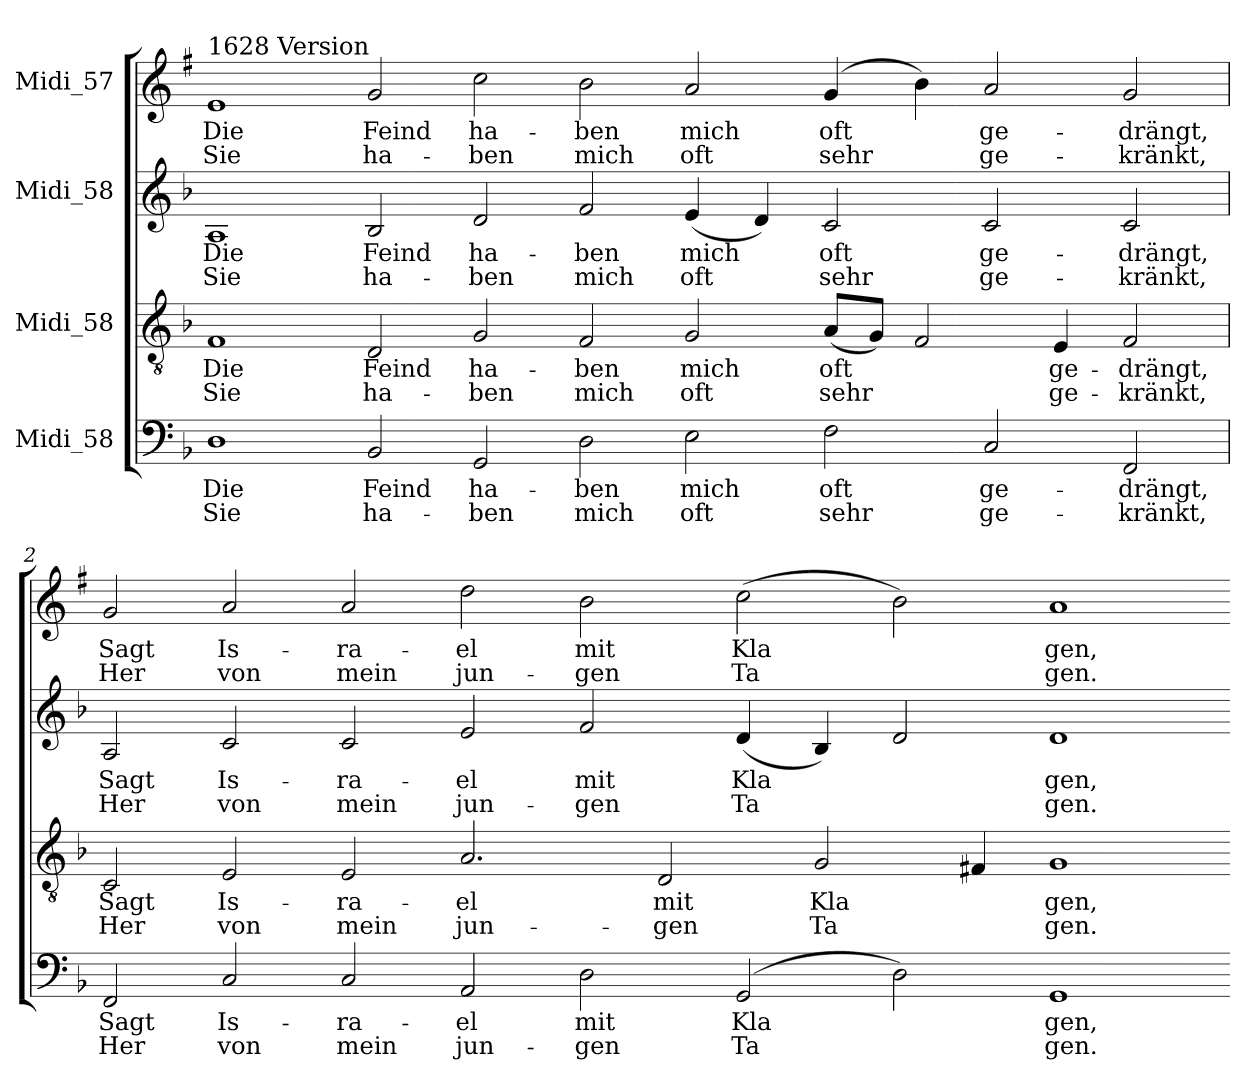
**kern	**text	**text	**kern	**text	**text	**kern	**text	**text	**kern	**text	**text
*part4	*part4	*part4	*part3	*part3	*part3	*part2	*part2	*part2	*part1	*part1	*part1
*staff4	*staff4	*staff4	*staff3	*staff3	*staff3	*staff2	*staff2	*staff2	*staff1	*staff1	*staff1
*I"Midi_58	*	*	*I"Midi_58	*	*	*I"Midi_58	*	*	*I"Midi_57	*	*
*clefF4	*	*	*clefGv2	*	*	*clefG2	*	*	*clefG2	*	*
*	*	*	*	*	*	*	*	*	*ITrd1c2	*	*
*k[b-]	*	*	*k[b-]	*	*	*k[b-]	*	*	*k[b-]	*	*
*F:	*	*	*F:	*	*	*F:	*	*	*F:	*	*
=1	=1	=1	=1	=1	=1	=1	=1	=1	=1	=1	=1
!	!	!	!	!	!	!	!	!	!LO:TX:a:t=1628 Version	!	!
!	!LO:LY:b	!LO:LY:b	!	!LO:LY:b	!LO:LY:b	!	!LO:LY:b	!LO:LY:b	!	!LO:LY:b	!LO:LY:b
1D	Die	Sie	1F	Die	Sie	1A	Die	Sie	1d	Die	Sie
!	!LO:LY:b	!LO:LY:b	!	!LO:LY:b	!LO:LY:b	!	!LO:LY:b	!LO:LY:b	!	!LO:LY:b	!LO:LY:b
2BB-	Feind	ha-	2D	Feind	ha-	2B-	Feind	ha-	2f	Feind	ha-
!	!LO:LY:b	!LO:LY:b	!	!LO:LY:b	!LO:LY:b	!	!LO:LY:b	!LO:LY:b	!	!LO:LY:b	!LO:LY:b
2GG	-ha-	-ben	2G	-ha-	-ben	2d	-ha-	-ben	2b-	-ha-	-ben
!	!LO:LY:b	!LO:LY:b	!	!LO:LY:b	!LO:LY:b	!	!LO:LY:b	!LO:LY:b	!	!LO:LY:b	!LO:LY:b
2D	ben	mich	2F	ben	mich	2f	ben	mich	2a	ben	mich
!	!LO:LY:b	!LO:LY:b	!	!LO:LY:b	!LO:LY:b	!	!LO:LY:b	!LO:LY:b	!	!LO:LY:b	!LO:LY:b
2E	mich	oft	2G	mich	oft	(<4e	mich	oft	2g	mich	oft
.	.	.	.	.	.	4d)	.	.	.	.	.
!	!LO:LY:b	!LO:LY:b	!	!LO:LY:b	!LO:LY:b	!	!LO:LY:b	!LO:LY:b	!	!LO:LY:b	!LO:LY:b
2F	oft	sehr	(<8AL	oft	sehr	2c	oft	sehr	(<4f	oft	sehr
.	.	.	8GJ)	.	.	.	.	.	.	.	.
.	.	.	2F	.	.	.	.	.	4a)	.	.
!	!LO:LY:b	!LO:LY:b	!	!	!	!	!LO:LY:b	!LO:LY:b	!	!LO:LY:b	!LO:LY:b
2C	ge-	-ge-	.	.	.	2c	ge-	-ge-	2g	ge-	-ge-
!	!	!	!	!LO:LY:b	!LO:LY:b	!	!	!	!	!	!
.	.	.	4E	ge-	-ge-	.	.	.	.	.	.
!	!LO:LY:b	!LO:LY:b	!	!LO:LY:b	!LO:LY:b	!	!LO:LY:b	!LO:LY:b	!	!LO:LY:b	!LO:LY:b
2FF	-drängt,	kränkt,	2F	-drängt,	kränkt,	2c	-drängt,	kränkt,	2f	-drängt,	kränkt,
=2	=2	=2	=2	=2	=2	=2	=2	=2	=2	=2	=2
!	!LO:LY:b	!LO:LY:b	!	!LO:LY:b	!LO:LY:b	!	!LO:LY:b	!LO:LY:b	!	!LO:LY:b	!LO:LY:b
2FF	Sagt	Her	2C	Sagt	Her	2A	Sagt	Her	2f	Sagt	Her
!	!LO:LY:b	!LO:LY:b	!	!LO:LY:b	!LO:LY:b	!	!LO:LY:b	!LO:LY:b	!	!LO:LY:b	!LO:LY:b
2C	Is-	-von	2E	Is-	-von	2c	Is-	-von	2g	Is-	-von
!	!LO:LY:b	!LO:LY:b	!	!LO:LY:b	!LO:LY:b	!	!LO:LY:b	!LO:LY:b	!	!LO:LY:b	!LO:LY:b
2C	ra-	-mein	2E	ra-	-mein	2c	ra-	-mein	2g	ra-	-mein
!	!LO:LY:b	!LO:LY:b	!	!LO:LY:b	!LO:LY:b	!	!LO:LY:b	!LO:LY:b	!	!LO:LY:b	!LO:LY:b
2AA	el	jun-	2.A	el	jun-	2e	el	jun-	2cc	el	jun-
!	!LO:LY:b	!LO:LY:b	!	!	!	!	!LO:LY:b	!LO:LY:b	!	!LO:LY:b	!LO:LY:b
2D	-mit	gen	.	.	.	2f	-mit	gen	2a	-mit	gen
!	!	!	!	!LO:LY:b	!LO:LY:b	!	!	!	!	!	!
.	.	.	2D	-mit	gen	.	.	.	.	.	.
!	!LO:LY:b	!LO:LY:b	!	!	!	!	!LO:LY:b	!LO:LY:b	!	!LO:LY:b	!LO:LY:b
(>2GG	Kla	Ta	.	.	.	(<4d	Kla	Ta	(>2b-	Kla	Ta
!	!	!	!	!LO:LY:b	!LO:LY:b	!	!	!	!	!	!
.	.	.	2G	Kla	Ta	4B-)	.	.	.	.	.
2D)	.	.	.	.	.	2d	.	.	2a)	.	.
.	.	.	4F#X	.	.	.	.	.	.	.	.
!	!LO:LY:b	!LO:LY:b	!	!LO:LY:b	!LO:LY:b	!	!LO:LY:b	!LO:LY:b	!	!LO:LY:b	!LO:LY:b
1GG	gen,	gen.	1G	gen,	gen.	1d	gen,	gen.	1g	gen,	gen.
=-	=-	=-	=-	=-	=-	=-	=-	=-	=-	=-	=-
*-	*-	*-	*-	*-	*-	*-	*-	*-	*-	*-	*-
